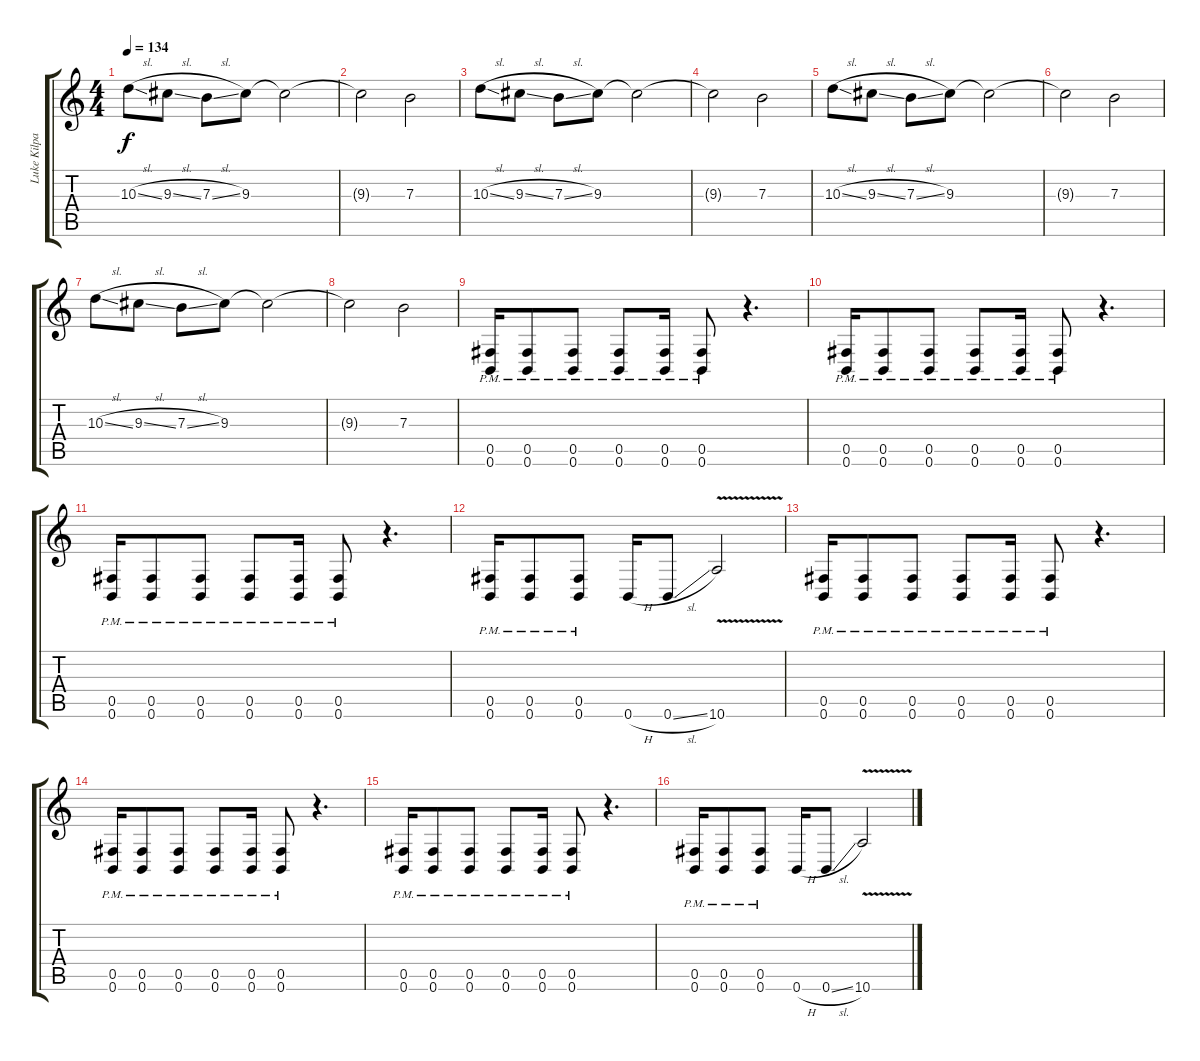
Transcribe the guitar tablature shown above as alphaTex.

\track ("Luke Kilpatric" "Luke Kilpa") {instrument distortionguitar}
\staff {score tabs}
\tuning (Db4 Ab3 E3 B2 Gb2 B1) {hide}
\ts (4 4)
\tempo 134
\clef g2
\ks c
10.3{sl}.8{dy f instrument electricguitarclean} 9.3{sl}.8 7.3{sl}.8 9.3.8 9.3{t}.2 |
9.3{t}.2 7.3.2 |
10.3{sl}.8 9.3{sl}.8 7.3{sl}.8 9.3.8 9.3{t}.2 |
9.3{t}.2 7.3.2 |
10.3{sl}.8 9.3{sl}.8 7.3{sl}.8 9.3.8 9.3{t}.2 |
9.3{t}.2 7.3.2 |
10.3{sl}.8 9.3{sl}.8 7.3{sl}.8 9.3.8 9.3{t}.2 |
9.3{t}.2 7.3.2 |
(0.5{pm} 0.6{pm}).16{instrument distortionguitar} (0.5{pm} 0.6{pm}).8 (0.5{pm} 0.6{pm}).8 (0.5{pm} 0.6{pm}).8 (0.5{pm} 0.6{pm}).16 (0.5{pm} 0.6{pm}).8 r.4{d} |
(0.5{pm} 0.6{pm}).16 (0.5{pm} 0.6{pm}).8 (0.5{pm} 0.6{pm}).8 (0.5{pm} 0.6{pm}).8 (0.5{pm} 0.6{pm}).16 (0.5{pm} 0.6{pm}).8 r.4{d} |
(0.5{pm} 0.6{pm}).16 (0.5{pm} 0.6{pm}).8 (0.5{pm} 0.6{pm}).8 (0.5{pm} 0.6{pm}).8 (0.5{pm} 0.6{pm}).16 (0.5{pm} 0.6{pm}).8 r.4{d} |
(0.5{pm} 0.6{pm}).16 (0.5{pm} 0.6{pm}).8 (0.5{pm} 0.6{pm}).8 0.6{h}.16 0.6{sl}.8 10.6{v}.2 |
(0.5{pm} 0.6{pm}).16 (0.5{pm} 0.6{pm}).8 (0.5{pm} 0.6{pm}).8 (0.5{pm} 0.6{pm}).8 (0.5{pm} 0.6{pm}).16 (0.5{pm} 0.6{pm}).8 r.4{d} |
(0.5{pm} 0.6{pm}).16 (0.5{pm} 0.6{pm}).8 (0.5{pm} 0.6{pm}).8 (0.5{pm} 0.6{pm}).8 (0.5{pm} 0.6{pm}).16 (0.5{pm} 0.6{pm}).8 r.4{d} |
(0.5{pm} 0.6{pm}).16 (0.5{pm} 0.6{pm}).8 (0.5{pm} 0.6{pm}).8 (0.5{pm} 0.6{pm}).8 (0.5{pm} 0.6{pm}).16 (0.5{pm} 0.6{pm}).8 r.4{d} |
(0.5{pm} 0.6{pm}).16 (0.5{pm} 0.6{pm}).8 (0.5{pm} 0.6{pm}).8 0.6{h}.16 0.6{sl}.8 10.6{v}.2
